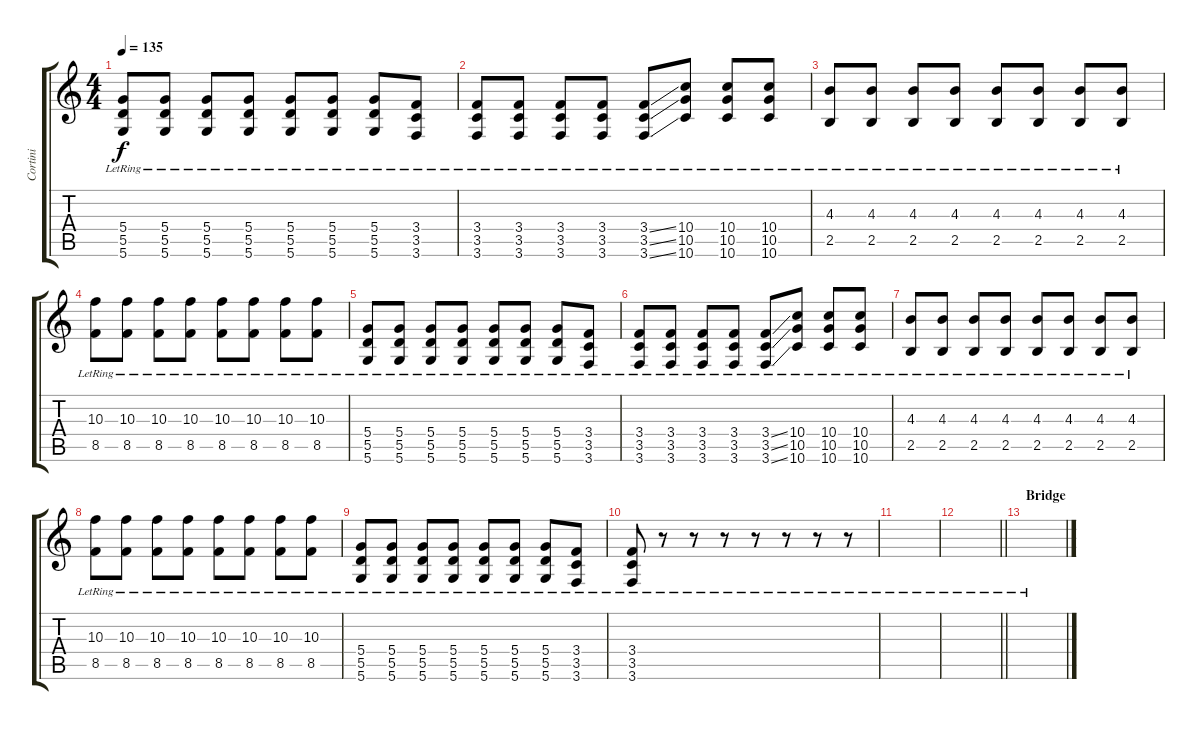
\track ("Cortini" "Cortini") {instrument overdrivenguitar}
\staff {score tabs}
\tuning (E4 B3 G3 D3 A2 D2) {hide}
\ts (4 4)
\tempo 135
\clef g2
\ks c
(5.4{lr} 5.5{lr} 5.6{lr}).8{dy f} (5.4{lr} 5.5{lr} 5.6{lr}).8 (5.4{lr} 5.5{lr} 5.6{lr}).8 (5.4{lr} 5.5{lr} 5.6{lr}).8 (5.4{lr} 5.5{lr} 5.6{lr}).8 (5.4{lr} 5.5{lr} 5.6{lr}).8 (5.4{lr} 5.5{lr} 5.6{lr}).8 (3.4{lr} 3.5{lr} 3.6{lr}).8 |
(3.4{lr} 3.5{lr} 3.6{lr}).8 (3.4{lr} 3.5{lr} 3.6{lr}).8 (3.4{lr} 3.5{lr} 3.6{lr}).8 (3.4{lr} 3.5{lr} 3.6{lr}).8 (3.4{ss lr} 3.5{ss lr} 3.6{ss lr}).8 (10.4{lr} 10.5{lr} 10.6{lr}).8 (10.4{lr} 10.5{lr} 10.6{lr}).8 (10.4{lr} 10.5{lr} 10.6{lr}).8 |
(4.3{lr} 2.5{lr}).8 (4.3{lr} 2.5{lr}).8 (4.3{lr} 2.5{lr}).8 (4.3{lr} 2.5{lr}).8 (4.3{lr} 2.5{lr}).8 (4.3{lr} 2.5{lr}).8 (4.3{lr} 2.5{lr}).8 (4.3{lr} 2.5{lr}).8 |
(10.3{lr} 8.5{lr}).8 (10.3{lr} 8.5{lr}).8 (10.3{lr} 8.5{lr}).8 (10.3{lr} 8.5{lr}).8 (10.3{lr} 8.5{lr}).8 (10.3{lr} 8.5{lr}).8 (10.3{lr} 8.5{lr}).8 (10.3{lr} 8.5{lr}).8 |
(5.4{lr} 5.5{lr} 5.6{lr}).8 (5.4{lr} 5.5{lr} 5.6{lr}).8 (5.4{lr} 5.5{lr} 5.6{lr}).8 (5.4{lr} 5.5{lr} 5.6{lr}).8 (5.4{lr} 5.5{lr} 5.6{lr}).8 (5.4{lr} 5.5{lr} 5.6{lr}).8 (5.4{lr} 5.5{lr} 5.6{lr}).8 (3.4{lr} 3.5{lr} 3.6{lr}).8 |
(3.4{lr} 3.5{lr} 3.6{lr}).8 (3.4{lr} 3.5{lr} 3.6{lr}).8 (3.4{lr} 3.5{lr} 3.6{lr}).8 (3.4{lr} 3.5{lr} 3.6{lr}).8 (3.4{ss lr} 3.5{ss lr} 3.6{ss lr}).8 (10.4{lr} 10.5{lr} 10.6{lr}).8 (10.4{lr} 10.5{lr} 10.6{lr}).8 (10.4{lr} 10.5{lr} 10.6{lr}).8 |
(4.3{lr} 2.5{lr}).8 (4.3{lr} 2.5{lr}).8 (4.3{lr} 2.5{lr}).8 (4.3{lr} 2.5{lr}).8 (4.3{lr} 2.5{lr}).8 (4.3{lr} 2.5{lr}).8 (4.3{lr} 2.5{lr}).8 (4.3{lr} 2.5{lr}).8 |
(10.3{lr} 8.5{lr}).8 (10.3{lr} 8.5{lr}).8 (10.3{lr} 8.5{lr}).8 (10.3{lr} 8.5{lr}).8 (10.3{lr} 8.5{lr}).8 (10.3{lr} 8.5{lr}).8 (10.3{lr} 8.5{lr}).8 (10.3{lr} 8.5{lr}).8 |
(5.4{lr} 5.5{lr} 5.6{lr}).8 (5.4{lr} 5.5{lr} 5.6{lr}).8 (5.4{lr} 5.5{lr} 5.6{lr}).8 (5.4{lr} 5.5{lr} 5.6{lr}).8 (5.4{lr} 5.5{lr} 5.6{lr}).8 (5.4{lr} 5.5{lr} 5.6{lr}).8 (5.4{lr} 5.5{lr} 5.6{lr}).8 (3.4{lr} 3.5{lr} 3.6{lr}).8 |
(3.4{lr} 3.5{lr} 3.6{lr}).8 r.8 r.8 r.8 r.8 r.8 r.8 r.8 |
|
\barLineRight lightlight
|
\section ("" "Bridge")
